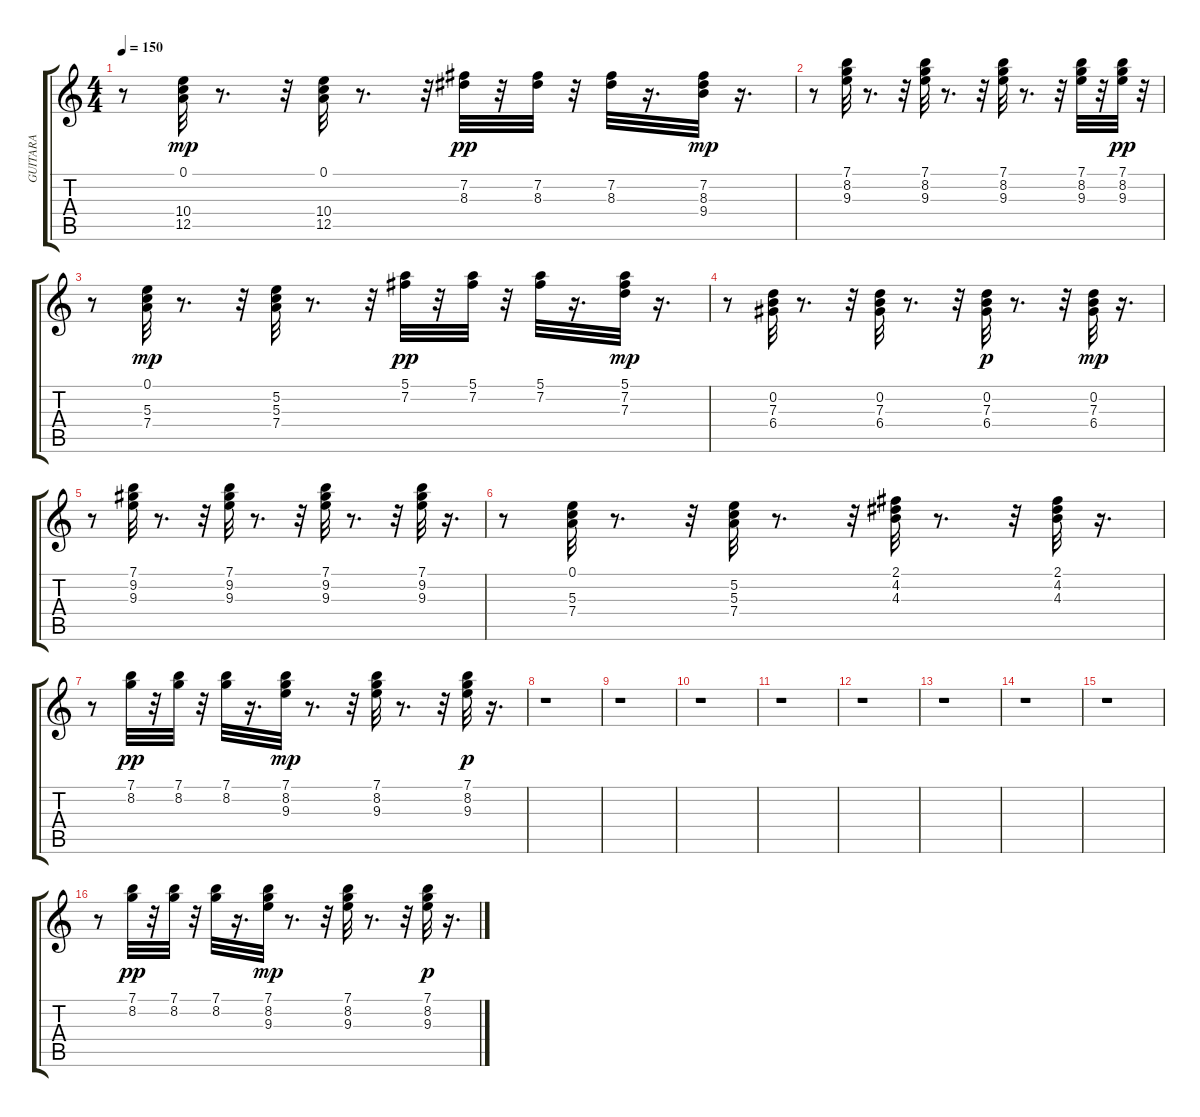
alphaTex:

\track ("GUITARA" "GUITARA") {instrument electricguitarjazz}
\staff {score tabs}
\tuning (E4 B3 G3 D3 A2 E2) {hide}
\ts (4 4)
\tempo 150
\clef g2
\ks c
r.8{dy mp} (0.1 10.4 12.5).32 r.8{d} r.32 (0.1 10.4 12.5).32 r.8{d} r.32 (7.2 8.3).32{dy pp} r.32 (7.2 8.3).32 r.32 (7.2 8.3).32 r.16{d} (7.2 8.3 9.4).32{dy mp} r.16{d} |
r.8 (7.1 8.2 9.3).32 r.8{d} r.32 (7.1 8.2 9.3).32 r.8{d} r.32 (7.1 8.2 9.3).32 r.8{d} r.32 (7.1 8.2 9.3).32 r.32 (7.1 8.2 9.3).32{dy pp} r.32 |
r.8 (0.1 5.3 7.4).32{dy mp} r.8{d} r.32 (5.2 5.3 7.4).32 r.8{d} r.32 (5.1 7.2).32{dy pp} r.32 (5.1 7.2).32 r.32 (5.1 7.2).32 r.16{d} (5.1 7.2 7.3).32{dy mp} r.16{d} |
r.8 (0.2 7.3 6.4).32 r.8{d} r.32 (0.2 7.3 6.4).32 r.8{d} r.32 (0.2 7.3 6.4).32{dy p} r.8{d} r.32 (0.2 7.3 6.4).32{dy mp} r.16{d} |
r.8 (7.1 9.2 9.3).32 r.8{d} r.32 (7.1 9.2 9.3).32 r.8{d} r.32 (7.1 9.2 9.3).32 r.8{d} r.32 (7.1 9.2 9.3).32 r.16{d} |
r.8 (0.1 5.3 7.4).32 r.8{d} r.32 (5.2 5.3 7.4).32 r.8{d} r.32 (2.1 4.2 4.3).32 r.8{d} r.32 (2.1 4.2 4.3).32 r.16{d} |
r.8 (7.1 8.2).32{dy pp} r.32 (7.1 8.2).32 r.32 (7.1 8.2).32 r.16{d} (7.1 8.2 9.3).32{dy mp} r.8{d} r.32 (7.1 8.2 9.3).32 r.8{d} r.32 (7.1 8.2 9.3).32{dy p} r.16{d} |
r.1 |
r.1 |
r.1 |
r.1 |
r.1 |
r.1 |
r.1 |
r.1 |
r.8 (7.1 8.2).32{dy pp} r.32 (7.1 8.2).32 r.32 (7.1 8.2).32 r.16{d} (7.1 8.2 9.3).32{dy mp} r.8{d} r.32 (7.1 8.2 9.3).32 r.8{d} r.32 (7.1 8.2 9.3).32{dy p} r.16{d}
